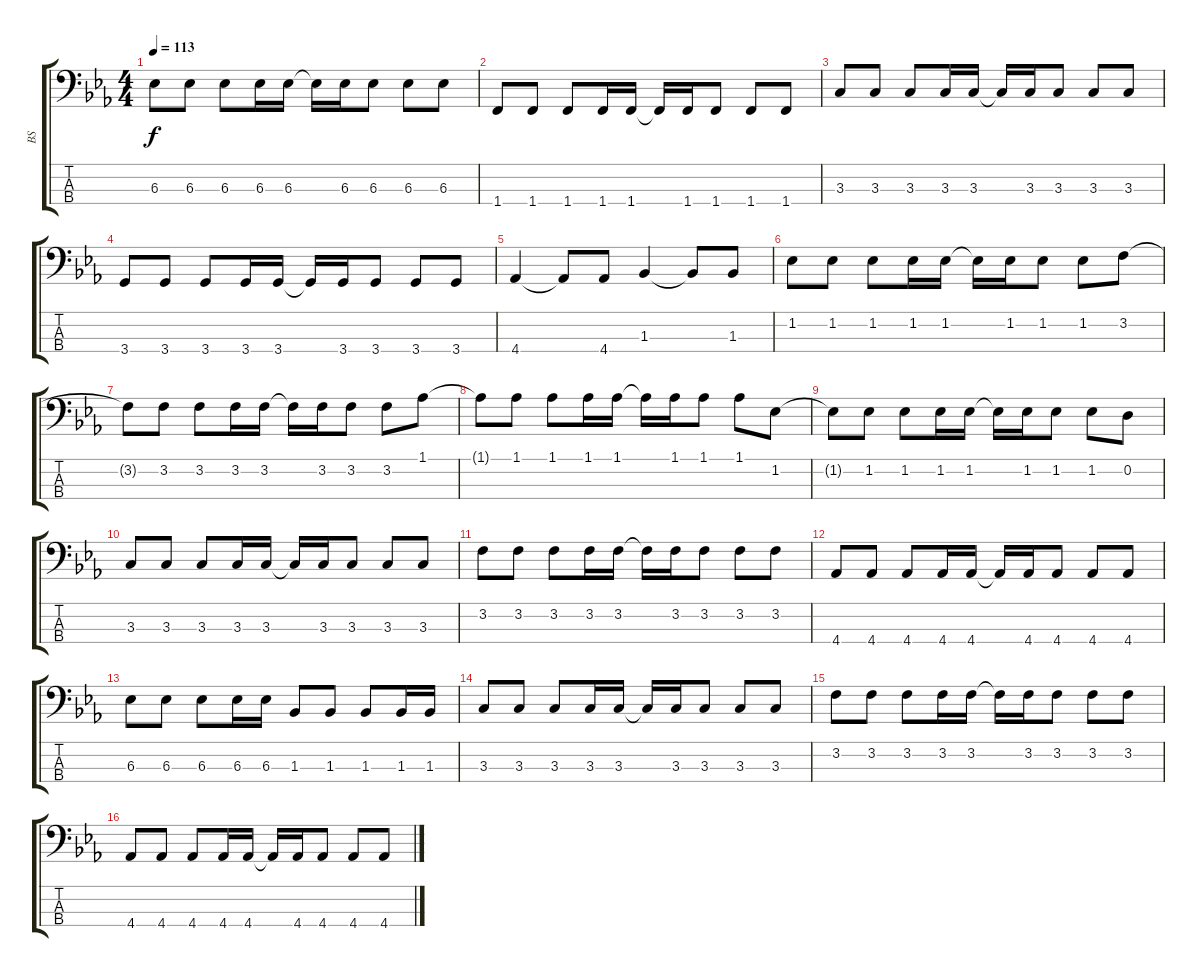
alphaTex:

\track ("BS" "BS") {instrument electricbassfinger}
\staff {score tabs}
\tuning (G2 D2 A1 E1) {hide}
\ts (4 4)
\tempo 113
\clef f4
\ks cminor
6.3.8{dy f} 6.3.8 6.3.8 6.3.16 6.3.16 6.3{t}.16 6.3.16 6.3.8 6.3.8 6.3.8 |
1.4.8 1.4.8 1.4.8 1.4.16 1.4.16 1.4{t}.16 1.4.16 1.4.8 1.4.8 1.4.8 |
3.3.8 3.3.8 3.3.8 3.3.16 3.3.16 3.3{t}.16 3.3.16 3.3.8 3.3.8 3.3.8 |
3.4.8 3.4.8 3.4.8 3.4.16 3.4.16 3.4{t}.16 3.4.16 3.4.8 3.4.8 3.4.8 |
4.4.4 4.4{t}.8 4.4.8 1.3.4 1.3{t}.8 1.3.8 |
1.2.8 1.2.8 1.2.8 1.2.16 1.2.16 1.2{t}.16 1.2.16 1.2.8 1.2.8 3.2.8 |
3.2{t}.8 3.2.8 3.2.8 3.2.16 3.2.16 3.2{t}.16 3.2.16 3.2.8 3.2.8 1.1.8 |
1.1{t}.8 1.1.8 1.1.8 1.1.16 1.1.16 1.1{t}.16 1.1.16 1.1.8 1.1.8 1.2.8 |
1.2{t}.8 1.2.8 1.2.8 1.2.16 1.2.16 1.2{t}.16 1.2.16 1.2.8 1.2.8 0.2.8 |
3.3.8 3.3.8 3.3.8 3.3.16 3.3.16 3.3{t}.16 3.3.16 3.3.8 3.3.8 3.3.8 |
3.2.8 3.2.8 3.2.8 3.2.16 3.2.16 3.2{t}.16 3.2.16 3.2.8 3.2.8 3.2.8 |
4.4.8 4.4.8 4.4.8 4.4.16 4.4.16 4.4{t}.16 4.4.16 4.4.8 4.4.8 4.4.8 |
6.3.8 6.3.8 6.3.8 6.3.16 6.3.16 1.3.8 1.3.8 1.3.8 1.3.16 1.3.16 |
3.3.8 3.3.8 3.3.8 3.3.16 3.3.16 3.3{t}.16 3.3.16 3.3.8 3.3.8 3.3.8 |
3.2.8 3.2.8 3.2.8 3.2.16 3.2.16 3.2{t}.16 3.2.16 3.2.8 3.2.8 3.2.8 |
4.4.8 4.4.8 4.4.8 4.4.16 4.4.16 4.4{t}.16 4.4.16 4.4.8 4.4.8 4.4.8
